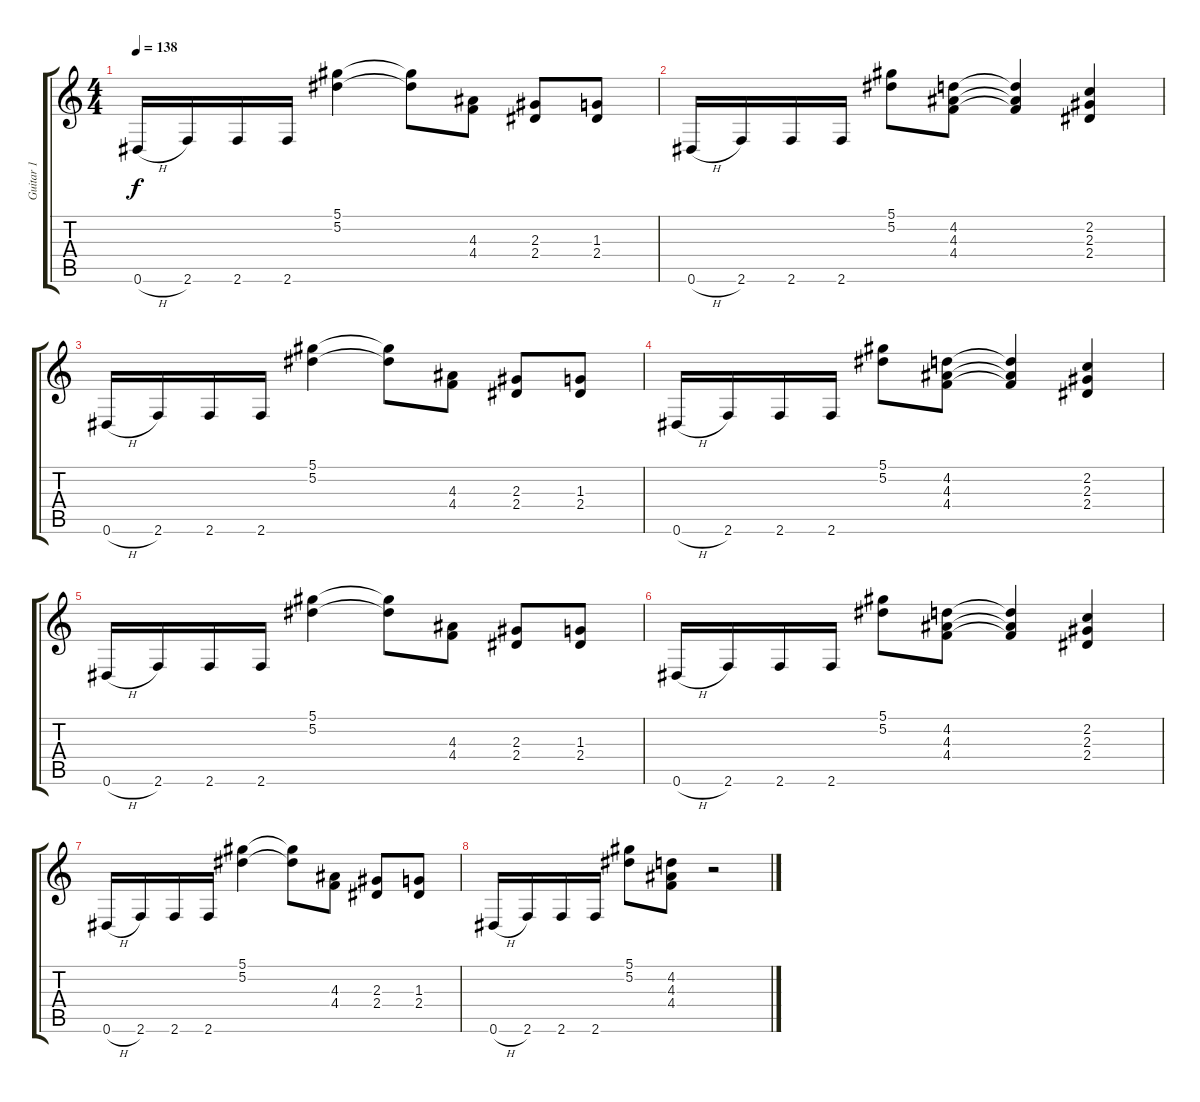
\track ("Guitar 1" "Guitar 1") {instrument overdrivenguitar}
\staff {score tabs}
\tuning (Eb4 Bb3 Gb3 Db3 Ab2 Eb2) {hide}
\ts (4 4)
\tempo 138
\clef g2
\ks c
0.6{h}.16{dy f} 2.6.16 2.6.16 2.6.16 (5.1 5.2).4 (5.1{t} 5.2{t}).8 (4.3 4.4).8 (2.3 2.4).8 (1.3 2.4).8 |
0.6{h}.16 2.6.16 2.6.16 2.6.16 (5.1 5.2).8 (4.2 4.3 4.4).8 (4.2{t} 4.3{t} 4.4{t}).4 (2.2 2.3 2.4).4 |
0.6{h}.16 2.6.16 2.6.16 2.6.16 (5.1 5.2).4 (5.1{t} 5.2{t}).8 (4.3 4.4).8 (2.3 2.4).8 (1.3 2.4).8 |
0.6{h}.16 2.6.16 2.6.16 2.6.16 (5.1 5.2).8 (4.2 4.3 4.4).8 (4.2{t} 4.3{t} 4.4{t}).4 (2.2 2.3 2.4).4 |
0.6{h}.16 2.6.16 2.6.16 2.6.16 (5.1 5.2).4 (5.1{t} 5.2{t}).8 (4.3 4.4).8 (2.3 2.4).8 (1.3 2.4).8 |
0.6{h}.16 2.6.16 2.6.16 2.6.16 (5.1 5.2).8 (4.2 4.3 4.4).8 (4.2{t} 4.3{t} 4.4{t}).4 (2.2 2.3 2.4).4 |
0.6{h}.16 2.6.16 2.6.16 2.6.16 (5.1 5.2).4 (5.1{t} 5.2{t}).8 (4.3 4.4).8 (2.3 2.4).8 (1.3 2.4).8 |
0.6{h}.16 2.6.16 2.6.16 2.6.16 (5.1 5.2).8 (4.2 4.3 4.4).8 r.2
